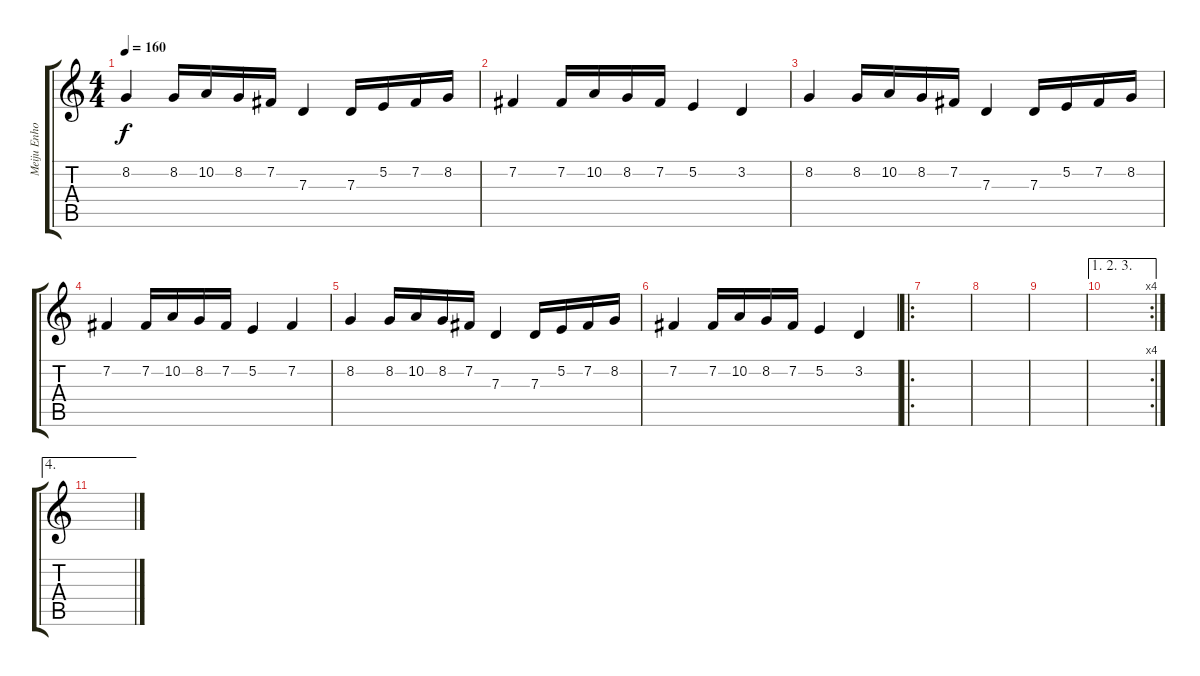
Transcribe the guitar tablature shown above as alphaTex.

\track ("Meiju Enho" "Meiju Enho") {instrument stringensemble1}
\staff {score tabs}
\tuning (E4 B3 G3 D3 A2 E2) {hide}
\ts (4 4)
\tempo 160
\clef g2
\ks c
8.2.4{dy f} 8.2.16 10.2.16 8.2.16 7.2.16 7.3.4 7.3.16 5.2.16 7.2.16 8.2.16 |
7.2.4 7.2.16 10.2.16 8.2.16 7.2.16 5.2.4 3.2.4 |
8.2.4 8.2.16 10.2.16 8.2.16 7.2.16 7.3.4 7.3.16 5.2.16 7.2.16 8.2.16 |
7.2.4 7.2.16 10.2.16 8.2.16 7.2.16 5.2.4 7.2.4 |
8.2.4 8.2.16 10.2.16 8.2.16 7.2.16 7.3.4 7.3.16 5.2.16 7.2.16 8.2.16 |
7.2.4 7.2.16 10.2.16 8.2.16 7.2.16 5.2.4 3.2.4 |
\ro
|
|
|
\ae (1 2 3)
\rc 4
|
\ae 4
